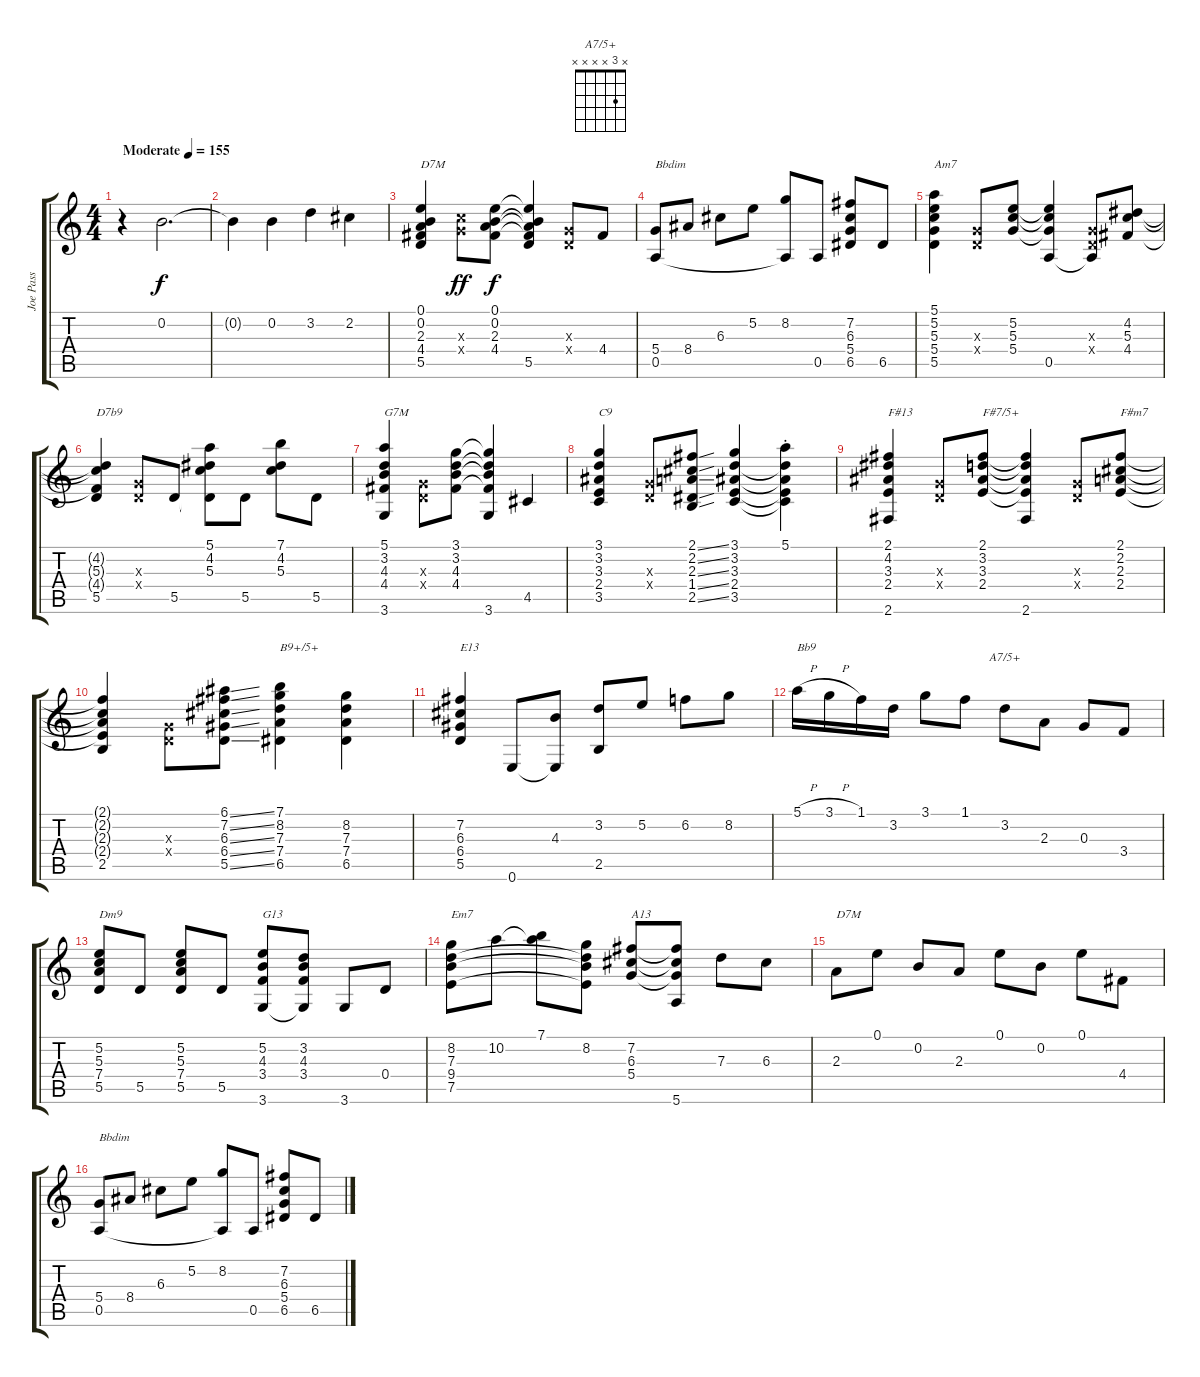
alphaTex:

\track ("Joe Pass" "Joe Pass") {instrument electricguitarjazz}
\staff {score tabs}
\tuning (E4 B3 G3 D3 A2 E2) {hide}
\chord ("A7/5+" x 3 x x x x)
\ts (4 4)
\tempo (155 "Moderate")
\clef g2
\ks c
r.4{dy f instrument electricguitarjazz} 0.2.2{d} |
0.2{t}.4 0.2.4 3.2.4 2.2.4 |
(0.1 0.2 2.3 4.4 5.5).4{txt "D7M"} (5.3{x} 5.4{x}).8{dy ff} (0.1 0.2 2.3 4.4).8{dy f} (0.1{t} 0.2{t} 2.3{t} 4.4{t} 5.5).4 (0.3{x} 0.4{x}).8 4.4.8 |
(5.4 0.5).8{txt "Bbdim"} 8.4.8 6.3.8 5.2.8 (8.2 0.5{t}).8 0.5.8 (7.2 6.3 5.4 6.5).8 6.5.8 |
(5.1 5.2 5.3 5.4 5.5).4{txt "Am7"} (0.3{x} 0.4{x}).8 (5.2 5.3 5.4).8 (5.2{t} 5.3{t} 5.4{t} 0.5).4 (0.3{x} 0.4{x} 0.5{t}).8 (4.2 5.3 4.4).8 |
(4.2{t} 5.3{t} 4.4{t} 5.5).4{txt "D7b9"} (0.3{x} 0.4{x}).8 5.5.8 (5.1 4.2 5.3 5.5{t}).8 5.5.8 (7.1 4.2 5.3).8 5.5.8 |
(5.1 3.2 4.3 4.4 3.6).4{txt "G7M"} (0.3{x} 0.4{x}).8 (3.1 3.2 4.3 4.4).8 (3.1{t} 3.2{t} 4.3{t} 4.4{t} 3.6).4 4.5.4 |
(3.1 3.2 3.3 2.4 3.5).4{txt "C9"} (0.3{x} 0.4{x}).8 (2.1{ss} 2.2{ss} 2.3{ss} 1.4{ss} 2.5{ss}).8 (3.1 3.2 3.3 2.4 3.5).4 (5.1{st} 3.2{t} 3.3{t} 2.4{t} 3.5{t}).4 |
(2.1 4.2 3.3 2.4 2.6).4{txt "F#13"} (0.3{x} 0.4{x}).8 (2.1 3.2 3.3 2.4).8{txt "F#7/5+"} (2.1{t} 3.2{t} 3.3{t} 2.4{t} 2.6).4 (0.3{x} 0.4{x}).8 (2.1 2.2 2.3 2.4).8{txt "F#m7"} |
(2.1{t} 2.2{t} 2.3{t} 2.4{t} 2.5).4 (0.3{x} 0.4{x}).8 (6.1{ss} 7.2{ss} 6.3{ss} 6.4{ss} 5.5{ss}).8 (7.1 8.2 7.3 7.4 6.5).4{txt "B9+/5+"} (8.2 7.3 7.4 6.5).4 |
(7.2 6.3 6.4 5.5).4{txt "E13"} 0.6.8 (4.3 0.6{t}).8 (3.2 2.5).8 5.2.8 6.2.8 8.2.8 |
5.1{h}.16{txt "Bb9"} 3.1{h}.16 1.1.16 3.2.16 3.1.8 1.1.8 3.2.8{ch "A7/5+"} 2.3.8 0.3.8 3.4.8 |
(5.2 5.3 7.4 5.5).8{txt "Dm9"} 5.5.8 (5.2 5.3 7.4 5.5).8 5.5.8 (5.2 4.3 3.4 3.6).8{txt "G13"} (3.2 4.3 3.4 3.6{t}).8 3.6.8 0.4.8 |
(8.2 7.3 9.4 7.5).8{txt "Em7"} 10.2.8 (7.1 10.2{t}).8 (8.2 7.3{t} 9.4{t} 7.5{t}).8 (7.2 6.3 5.4).8{txt "A13"} (7.2{t} 6.3{t} 5.4{t} 5.6).8 7.3.8 6.3.8 |
2.3.8{txt "D7M"} 0.1.8 0.2.8 2.3.8 0.1.8 0.2.8 0.1.8 4.4.8 |
(5.4 0.5).8{txt "Bbdim"} 8.4.8 6.3.8 5.2.8 (8.2 0.5{t}).8 0.5.8 (7.2 6.3 5.4 6.5).8 6.5.8
